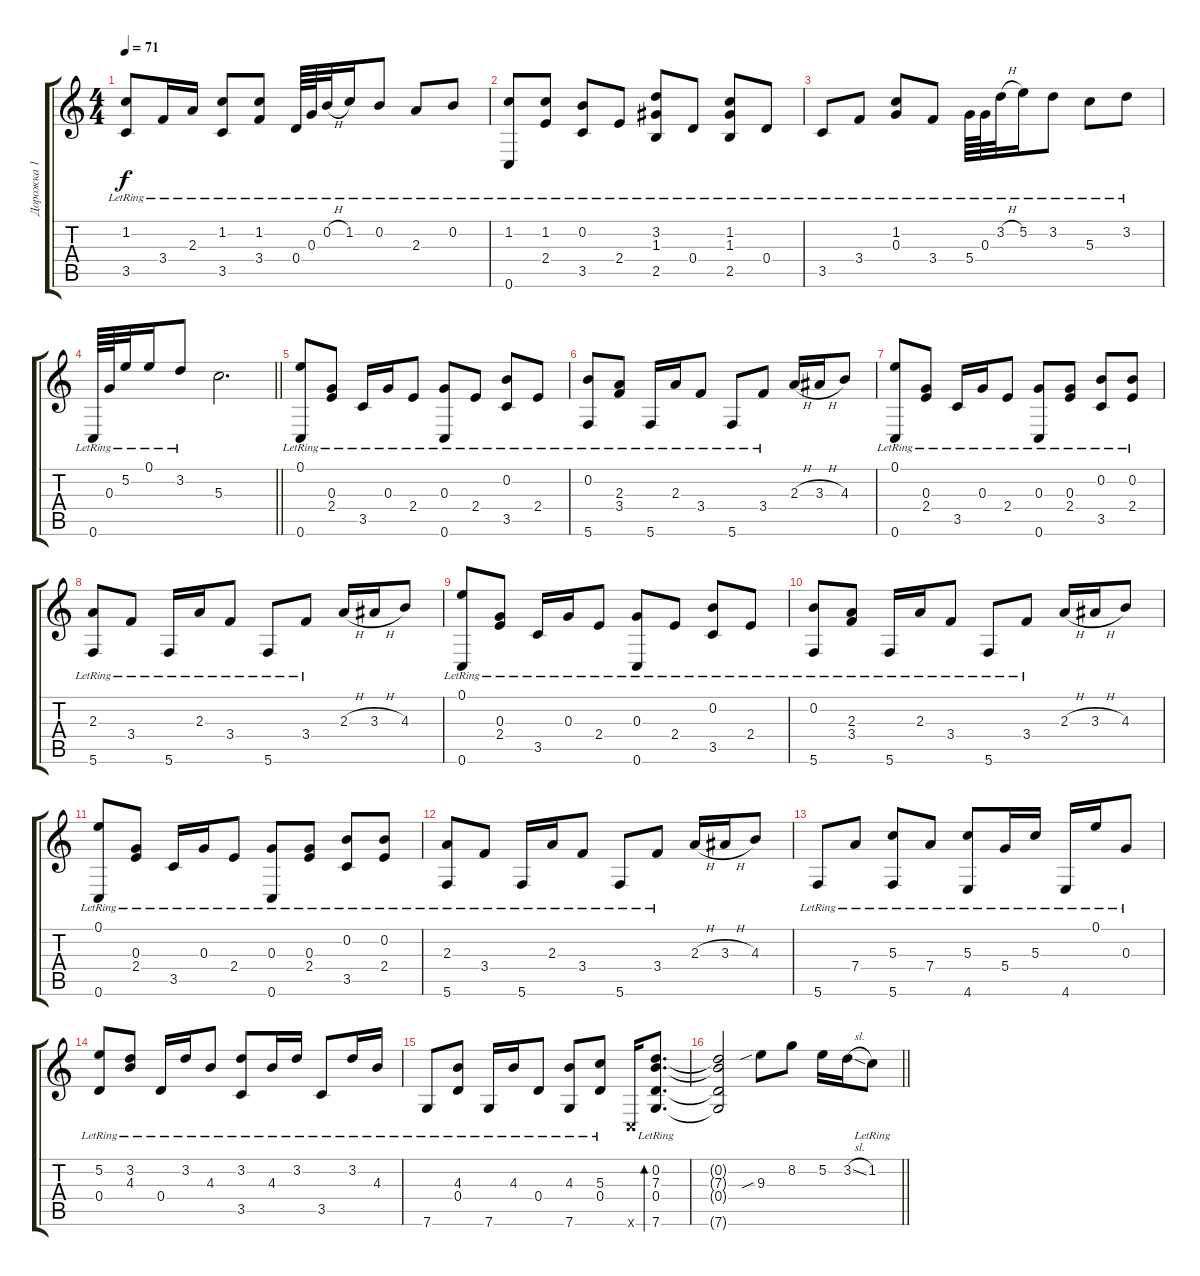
\track ("Дорожка 1" "Дорожка 1") {instrument acousticguitarsteel}
\staff {score tabs}
\tuning (E4 B3 G3 D3 A2 C2) {hide}
\ts (4 4)
\tempo 71
\clef g2
\ks c
(1.2{lr} 3.5{lr}).8{dy f} 3.4{lr}.16 2.3{lr}.16 (1.2{lr} 3.5{lr}).8 (1.2{lr} 3.4{lr}).8 0.4{lr}.64 0.3{lr}.64 0.2{h lr}.32 1.2{lr}.16 0.2{lr}.8 2.3{lr}.8 0.2{lr}.8 |
(1.2{lr} 0.6{lr}).8 (1.2{lr} 2.4{lr}).8 (0.2{lr} 3.5{lr}).8 2.4{lr}.8 (3.2{lr} 1.3{lr} 2.5{lr}).8 0.4{lr}.8 (1.2{lr} 1.3{lr} 2.5{lr}).8 0.4{lr}.8 |
3.5{lr}.8 3.4{lr}.8 (1.2{lr} 0.3).8 3.4{lr}.8 5.4{lr}.64 0.3{lr}.64 3.2{h lr}.32 5.2{lr}.16 3.2{lr}.8 5.3{lr}.8 3.2{lr}.8 |
\barLineRight lightlight
0.6{lr}.64 0.3{lr}.64 5.2{lr}.32 0.1{lr}.16 3.2{lr}.8 5.3.2{d} |
\section ("" "")
(0.1{lr} 0.6{lr}).8 (0.3{lr} 2.4{lr}).8 3.5{lr}.16 0.3{lr}.16 2.4{lr}.8 (0.3{lr} 0.6{lr}).8 2.4{lr}.8 (0.2{lr} 3.5{lr}).8 2.4{lr}.8 |
(0.2{lr} 5.6{lr}).8 (2.3{lr} 3.4{lr}).8 5.6{lr}.16 2.3{lr}.16 3.4{lr}.8 5.6{lr}.8 3.4{lr}.8 2.3{h}.16 3.3{h}.16 4.3.8 |
(0.1{lr} 0.6{lr}).8 (0.3{lr} 2.4{lr}).8 3.5{lr}.16 0.3{lr}.16 2.4{lr}.8 (0.3{lr} 0.6{lr}).8 (0.3 2.4{lr}).8 (0.2{lr} 3.5{lr}).8 (0.2 2.4{lr}).8 |
(2.3{lr} 5.6{lr}).8 3.4{lr}.8 5.6{lr}.16 2.3{lr}.16 3.4{lr}.8 5.6{lr}.8 3.4{lr}.8 2.3{h}.16 3.3{h}.16 4.3.8 |
(0.1{lr} 0.6{lr}).8 (0.3{lr} 2.4{lr}).8 3.5{lr}.16 0.3{lr}.16 2.4{lr}.8 (0.3{lr} 0.6{lr}).8 2.4{lr}.8 (0.2{lr} 3.5{lr}).8 2.4{lr}.8 |
(0.2{lr} 5.6{lr}).8 (2.3{lr} 3.4{lr}).8 5.6{lr}.16 2.3{lr}.16 3.4{lr}.8 5.6{lr}.8 3.4{lr}.8 2.3{h}.16 3.3{h}.16 4.3.8 |
(0.1{lr} 0.6{lr}).8 (0.3{lr} 2.4{lr}).8 3.5{lr}.16 0.3{lr}.16 2.4{lr}.8 (0.3{lr} 0.6{lr}).8 (0.3 2.4{lr}).8 (0.2{lr} 3.5{lr}).8 (0.2 2.4{lr}).8 |
(2.3{lr} 5.6{lr}).8 3.4{lr}.8 5.6{lr}.16 2.3{lr}.16 3.4{lr}.8 5.6{lr}.8 3.4{lr}.8 2.3{h}.16 3.3{h}.16 4.3.8 |
5.6{lr}.8 7.4{lr}.8 (5.3{lr} 5.6{lr}).8 7.4{lr}.8 (5.3{lr} 4.6{lr}).8 5.4{lr}.16 5.3{lr}.16 4.6{lr}.16 0.1{lr}.16 0.3{lr}.8 |
(5.2{lr} 0.4{lr}).8 (3.2{lr} 4.3{lr}).8 0.4{lr}.16 3.2{lr}.16 4.3{lr}.8 (3.2{lr} 3.5{lr}).8 4.3{lr}.16 3.2{lr}.16 3.5{lr}.8 3.2{lr}.16 4.3{lr}.16 |
7.6{lr}.8 (4.3{lr} 0.4{lr}).8 7.6{lr}.16 4.3{lr}.16 0.4{lr}.8 (4.3{lr} 7.6{lr}).8 (5.3{lr} 0.4{lr}).8 0.6{x}.16 (0.2 7.3 0.4 7.6{lr}).8{d bd 240} |
\barLineRight lightlight
(0.2{t} 7.3{t} 0.4{t} 7.6{t}).2 9.3{sib}.8 8.2.8 5.2.16 3.2{sl}.16 1.2{lr}.8
